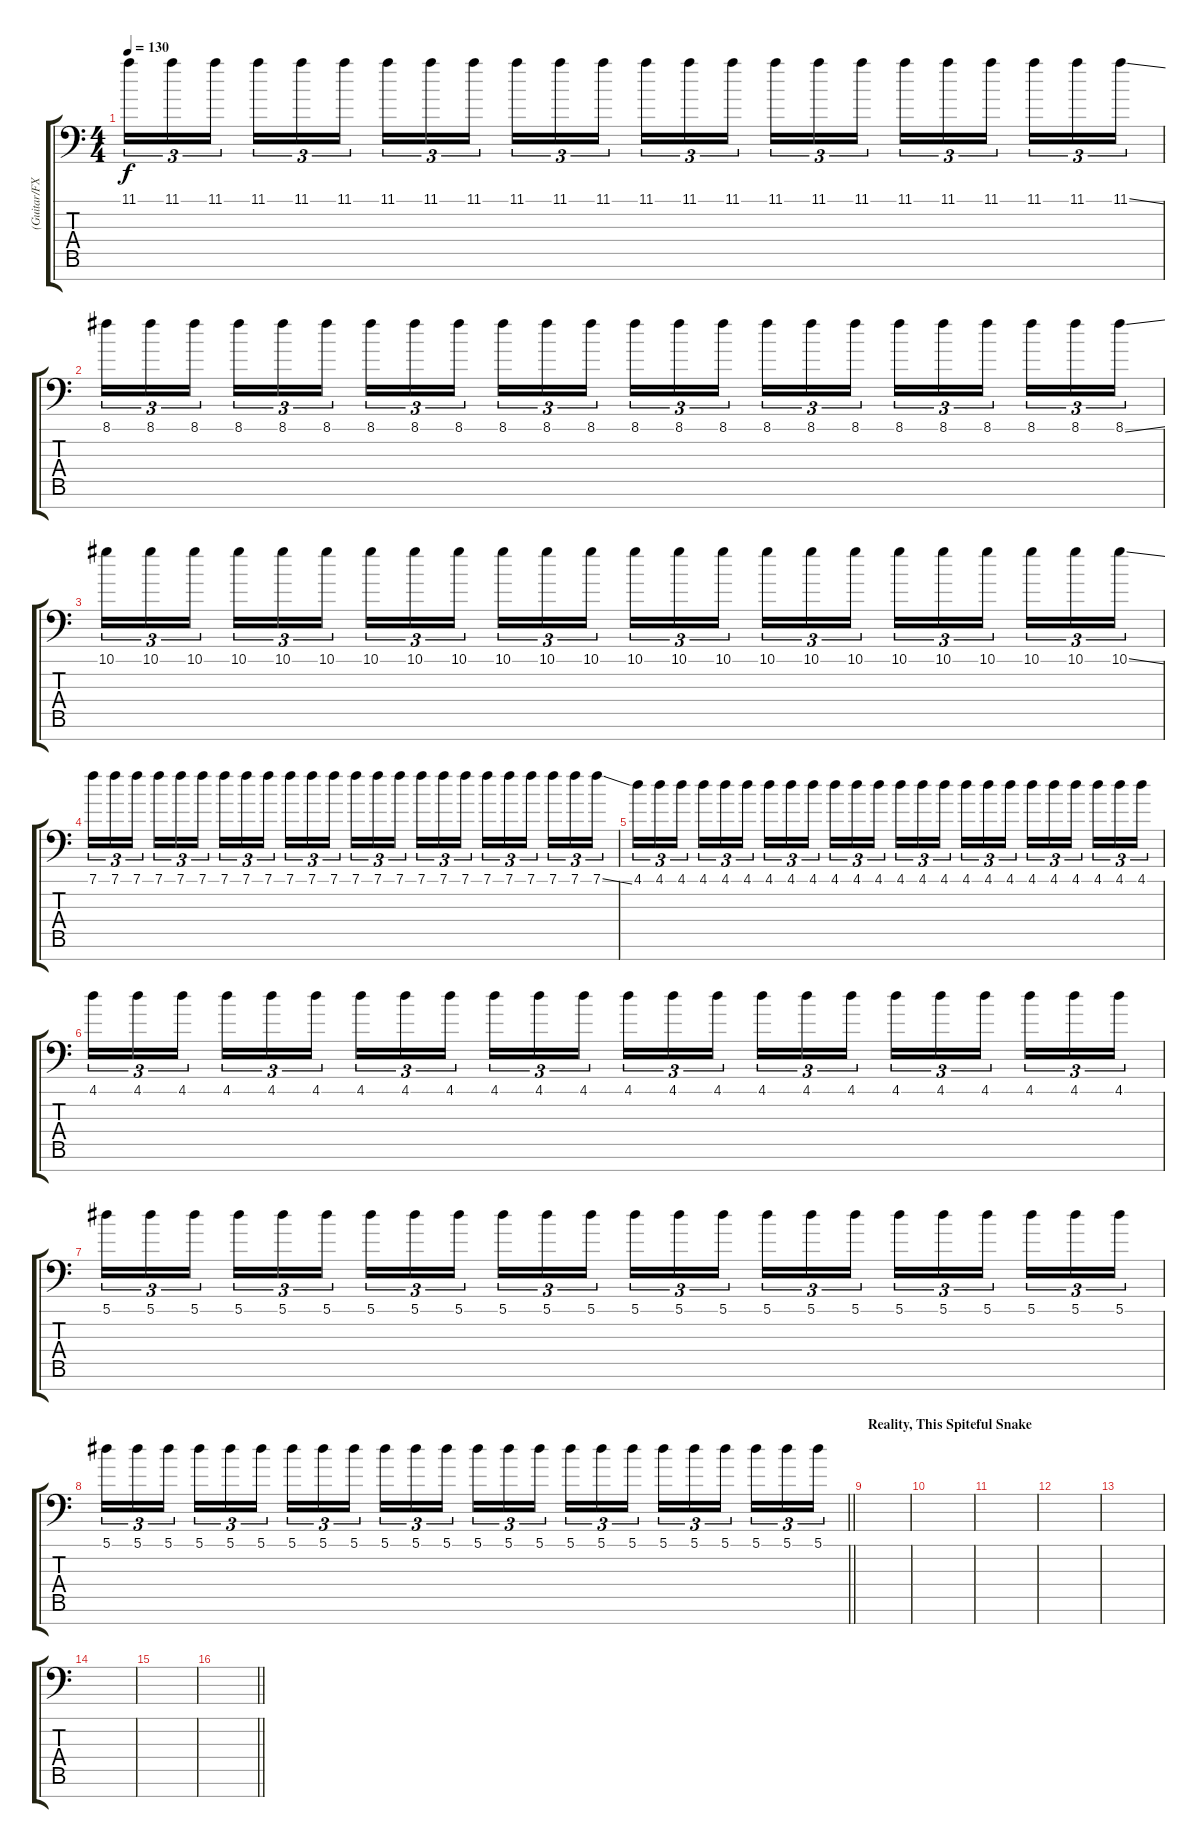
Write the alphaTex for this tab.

\track ("(Guitar/FX)" "(Guitar/FX") {instrument overdrivenguitar}
\staff {score tabs}
\tuning (Bb3 F3 Db3 Ab2 Eb2 Bb1 F1) {hide}
\ts (4 4)
\tempo 130
\clef f4
\ks c
11.1.16{tu (3 2) dy f} 11.1.16{tu (3 2)} 11.1.16{tu (3 2) beam splitsecondary} 11.1.16{tu (3 2)} 11.1.16{tu (3 2)} 11.1.16{tu (3 2)} 11.1.16{tu (3 2)} 11.1.16{tu (3 2)} 11.1.16{tu (3 2) beam splitsecondary} 11.1.16{tu (3 2)} 11.1.16{tu (3 2)} 11.1.16{tu (3 2)} 11.1.16{tu (3 2)} 11.1.16{tu (3 2)} 11.1.16{tu (3 2) beam splitsecondary} 11.1.16{tu (3 2)} 11.1.16{tu (3 2)} 11.1.16{tu (3 2)} 11.1.16{tu (3 2)} 11.1.16{tu (3 2)} 11.1.16{tu (3 2) beam splitsecondary} 11.1.16{tu (3 2)} 11.1.16{tu (3 2)} 11.1{ss}.16{tu (3 2)} |
8.1.16{tu (3 2)} 8.1.16{tu (3 2)} 8.1.16{tu (3 2) beam splitsecondary} 8.1.16{tu (3 2)} 8.1.16{tu (3 2)} 8.1.16{tu (3 2)} 8.1.16{tu (3 2)} 8.1.16{tu (3 2)} 8.1.16{tu (3 2) beam splitsecondary} 8.1.16{tu (3 2)} 8.1.16{tu (3 2)} 8.1.16{tu (3 2)} 8.1.16{tu (3 2)} 8.1.16{tu (3 2)} 8.1.16{tu (3 2) beam splitsecondary} 8.1.16{tu (3 2)} 8.1.16{tu (3 2)} 8.1.16{tu (3 2)} 8.1.16{tu (3 2)} 8.1.16{tu (3 2)} 8.1.16{tu (3 2) beam splitsecondary} 8.1.16{tu (3 2)} 8.1.16{tu (3 2)} 8.1{ss}.16{tu (3 2)} |
10.1.16{tu (3 2)} 10.1.16{tu (3 2)} 10.1.16{tu (3 2) beam splitsecondary} 10.1.16{tu (3 2)} 10.1.16{tu (3 2)} 10.1.16{tu (3 2)} 10.1.16{tu (3 2)} 10.1.16{tu (3 2)} 10.1.16{tu (3 2) beam splitsecondary} 10.1.16{tu (3 2)} 10.1.16{tu (3 2)} 10.1.16{tu (3 2)} 10.1.16{tu (3 2)} 10.1.16{tu (3 2)} 10.1.16{tu (3 2) beam splitsecondary} 10.1.16{tu (3 2)} 10.1.16{tu (3 2)} 10.1.16{tu (3 2)} 10.1.16{tu (3 2)} 10.1.16{tu (3 2)} 10.1.16{tu (3 2) beam splitsecondary} 10.1.16{tu (3 2)} 10.1.16{tu (3 2)} 10.1{ss}.16{tu (3 2)} |
7.1.16{tu (3 2)} 7.1.16{tu (3 2)} 7.1.16{tu (3 2) beam splitsecondary} 7.1.16{tu (3 2)} 7.1.16{tu (3 2)} 7.1.16{tu (3 2)} 7.1.16{tu (3 2)} 7.1.16{tu (3 2)} 7.1.16{tu (3 2) beam splitsecondary} 7.1.16{tu (3 2)} 7.1.16{tu (3 2)} 7.1.16{tu (3 2)} 7.1.16{tu (3 2)} 7.1.16{tu (3 2)} 7.1.16{tu (3 2) beam splitsecondary} 7.1.16{tu (3 2)} 7.1.16{tu (3 2)} 7.1.16{tu (3 2)} 7.1.16{tu (3 2)} 7.1.16{tu (3 2)} 7.1.16{tu (3 2) beam splitsecondary} 7.1.16{tu (3 2)} 7.1.16{tu (3 2)} 7.1{ss}.16{tu (3 2)} |
4.1.16{tu (3 2)} 4.1.16{tu (3 2)} 4.1.16{tu (3 2) beam splitsecondary} 4.1.16{tu (3 2)} 4.1.16{tu (3 2)} 4.1.16{tu (3 2)} 4.1.16{tu (3 2)} 4.1.16{tu (3 2)} 4.1.16{tu (3 2) beam splitsecondary} 4.1.16{tu (3 2)} 4.1.16{tu (3 2)} 4.1.16{tu (3 2)} 4.1.16{tu (3 2)} 4.1.16{tu (3 2)} 4.1.16{tu (3 2) beam splitsecondary} 4.1.16{tu (3 2)} 4.1.16{tu (3 2)} 4.1.16{tu (3 2)} 4.1.16{tu (3 2)} 4.1.16{tu (3 2)} 4.1.16{tu (3 2) beam splitsecondary} 4.1.16{tu (3 2)} 4.1.16{tu (3 2)} 4.1.16{tu (3 2)} |
4.1.16{tu (3 2)} 4.1.16{tu (3 2)} 4.1.16{tu (3 2) beam splitsecondary} 4.1.16{tu (3 2)} 4.1.16{tu (3 2)} 4.1.16{tu (3 2)} 4.1.16{tu (3 2)} 4.1.16{tu (3 2)} 4.1.16{tu (3 2) beam splitsecondary} 4.1.16{tu (3 2)} 4.1.16{tu (3 2)} 4.1.16{tu (3 2)} 4.1.16{tu (3 2)} 4.1.16{tu (3 2)} 4.1.16{tu (3 2) beam splitsecondary} 4.1.16{tu (3 2)} 4.1.16{tu (3 2)} 4.1.16{tu (3 2)} 4.1.16{tu (3 2)} 4.1.16{tu (3 2)} 4.1.16{tu (3 2) beam splitsecondary} 4.1.16{tu (3 2)} 4.1.16{tu (3 2)} 4.1.16{tu (3 2)} |
5.1.16{tu (3 2) instrument overdrivenguitar} 5.1.16{tu (3 2)} 5.1.16{tu (3 2) beam splitsecondary} 5.1.16{tu (3 2)} 5.1.16{tu (3 2)} 5.1.16{tu (3 2)} 5.1.16{tu (3 2)} 5.1.16{tu (3 2)} 5.1.16{tu (3 2) beam splitsecondary} 5.1.16{tu (3 2)} 5.1.16{tu (3 2)} 5.1.16{tu (3 2)} 5.1.16{tu (3 2)} 5.1.16{tu (3 2)} 5.1.16{tu (3 2) beam splitsecondary} 5.1.16{tu (3 2)} 5.1.16{tu (3 2)} 5.1.16{tu (3 2)} 5.1.16{tu (3 2)} 5.1.16{tu (3 2)} 5.1.16{tu (3 2) beam splitsecondary} 5.1.16{tu (3 2)} 5.1.16{tu (3 2)} 5.1.16{tu (3 2)} |
\barLineRight lightlight
5.1.16{tu (3 2)} 5.1.16{tu (3 2)} 5.1.16{tu (3 2) beam splitsecondary} 5.1.16{tu (3 2)} 5.1.16{tu (3 2)} 5.1.16{tu (3 2)} 5.1.16{tu (3 2)} 5.1.16{tu (3 2)} 5.1.16{tu (3 2) beam splitsecondary} 5.1.16{tu (3 2)} 5.1.16{tu (3 2)} 5.1.16{tu (3 2)} 5.1.16{tu (3 2)} 5.1.16{tu (3 2)} 5.1.16{tu (3 2) beam splitsecondary} 5.1.16{tu (3 2)} 5.1.16{tu (3 2)} 5.1.16{tu (3 2)} 5.1.16{tu (3 2)} 5.1.16{tu (3 2)} 5.1.16{tu (3 2) beam splitsecondary} 5.1.16{tu (3 2)} 5.1.16{tu (3 2)} 5.1.16{tu (3 2)} |
\section ("" "Reality, This Spiteful Snake")
|
|
|
|
|
|
|
\barLineRight lightlight
